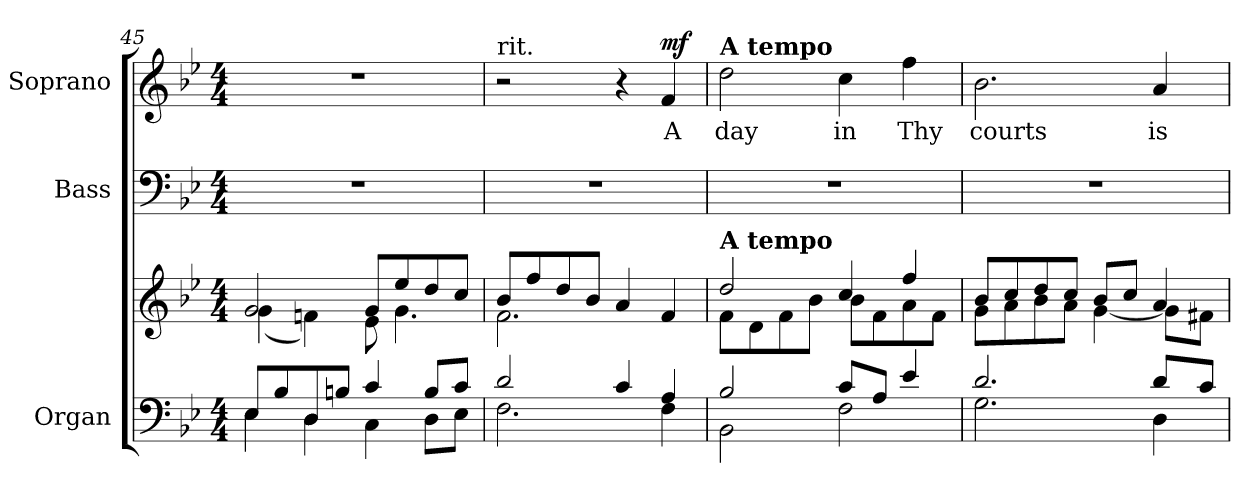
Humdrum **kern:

**kern	**kern	**kern	**kern	**text	**dynam
*part3	*part3	*part2	*part1	*part1	*part1
*staff4	*staff3	*staff2	*staff1	*staff1	*staff1
*I"Organ	*	*I"Bass	*I"Soprano	*	*
*I'Org.	*	*I'B.	*I'S.	*	*
*clefF4	*clefG2	*clefF4	*clefG2	*	*
*k[b-e-]	*k[b-e-]	*k[b-e-]	*k[b-e-]	*	*
*B-:	*B-:	*B-:	*B-:	*	*
*M4/4	*M4/4	*M4/4	*M4/4	*	*
=45	=45	=45	=45	=45	=45
*^	*^	*	*	*	*
8E-i/L	4E-i\	2gi/	(4gi\	1r	1r	.	.
8B-i/	.	.	.	.	.	.	.
8Di/	4Di\	.	4fni\)	.	.	.	.
8Bni/J	.	.	.	.	.	.	.
4ci/	4Ci\	8gi/L	8e-i\	.	.	.	.
.	.	8ee-i/	4.gi\	.	.	.	.
8Bi/L	8Di\L	8ddi/	.	.	.	.	.
8ci/J	8E-i\J	8cci/J	.	.	.	.	.
=46	=46	=46	=46	=46	=46	=46	=46
!	!	!	!	!	!LO:TX:t=rit.	!	!
2di/	2.Fi\	8b-i/L	2.fi\	1r	2r	.	.
.	.	8ffi/	.	.	.	.	.
.	.	8ddi/	.	.	.	.	.
.	.	8b-i/J	.	.	.	.	.
4ci/	.	4ai/	.	.	4r	.	.
!	!	!	!	!	!	!LO:LY:b:color=#000000	!
4Ai/	4Fi\	4fi/	4ryy	.	4fi/	A	mf
=47	=47	=47	=47	=47	=47	=47	=47
!	!	!	!	!	!LO:TX:a:B:t=A tempo	!	!
!	!	!LO:TX:a:B:t=A tempo	!	!	!	!	!
!	!	!	!	!	!	!LO:LY:b:color=#000000	!
2B-i/	2BB-i\	2ddi/	8fi\L	1r	2ddi\	day	.
.	.	.	8di\	.	.	.	.
.	.	.	8fi\	.	.	.	.
.	.	.	8b-i\J	.	.	.	.
!	!	!	!	!	!	!LO:LY:b:color=#000000	!
8ci/L	2Fi\	4cci/	8b-i\L	.	4cci\	in	.
8Ai/J	.	.	8fi\	.	.	.	.
!	!	!	!	!	!	!LO:LY:b:color=#000000	!
4e-i/	.	4ffi/	8ai\	.	4ffi\	Thy	.
.	.	.	8fi\J	.	.	.	.
!!LO:LB:g=z
=48	=48	=48	=48	=48	=48	=48	=48
!	!	!	!	!	!	!LO:LY:b:color=#000000	!
2.di/	2.Gi\	8b-i/L	8gi\L	1r	2.b-i\	courts	.
.	.	8cci/	8ai\	.	.	.	.
.	.	8ddi/	8b-i\	.	.	.	.
.	.	8cci/J	8ai\J	.	.	.	.
.	.	8b-i/L	[<4gi\	.	.	.	.
.	.	8cci/J	.	.	.	.	.
!	!	!	!	!	!	!LO:LY:b:color=#000000	!
8di/L	4Di\	4ai/	8gi\L]	.	4ai/	is	.
8ci/J	.	.	8f#Xi\J	.	.	.	.
*v	*v	*	*	*	*	*	*
*	*v	*v	*	*	*	*
=	=	=	=	=	=
*-	*-	*-	*-	*-	*-
